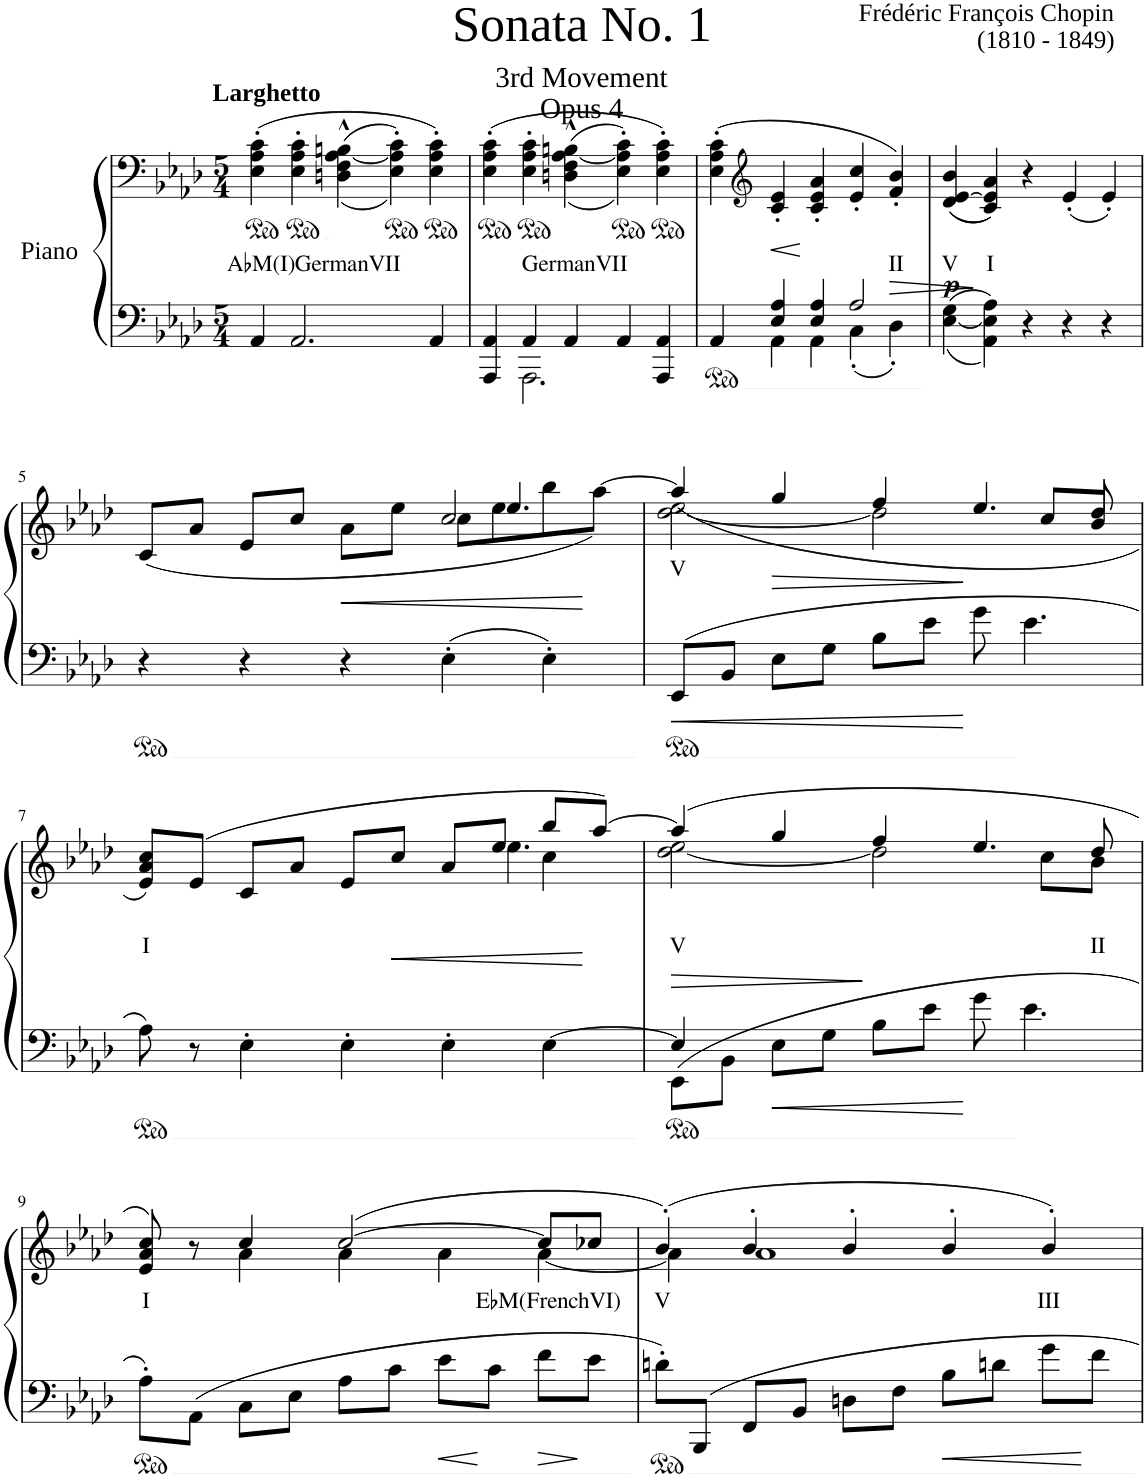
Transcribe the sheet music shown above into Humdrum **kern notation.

**kern	**kern	**text	**dynam
*part1	*part1	*part1	*part1
*staff2	*staff1	*staff1	*staff1/2
*I"Piano	*	*	*
*I'Pno	*	*	*
*clefF4	*clefF4	*	*
*k[b-e-a-d-]	*k[b-e-a-d-]	*	*
*M5/4	*M5/4	*	*
=1	=1	=1	=1
!	!LO:TX:a:B:t=Larghetto	!	!
!	!	!LO:LY:b	!
4AA-/	(4E-\' 4A-\' 4c\'	A♭M(I)	.
2.AA-/	4E-\' 4A-\' 4c\'	.	.
!	!	!LO:LY:b	!
.	(<(>4Dn\^^ 4F\^^ [<4A-\^^ 4Bn\^^	GermanVI	.
!	!	!LO:LY:b	!
.	4E-\' 4A-\]' 4c\'))	I	.
4AA-/	4E-\' 4A-\' 4c\')	.	.
=2	=2	=2	=2
*^	*	*	*
4AAA-/ 4AA-/	4ryy	(4E-\' 4A-\' 4c\'	.	.
4AA-/	2.AAA-\	4E-\' 4A-\' 4c\'	.	.
!	!	!	!LO:LY:b	!
4AA-/	.	(<(>4Dn\^^ 4F\^^ [<4A-\^^ 4Bn\^^	GermanVI	.
!	!	!	!LO:LY:b	!
4AA-/	.	4E-\' 4A-\]' 4c\'))	I	.
4AAA-/ 4AA-/	4ryy	4E-\' 4A-\' 4c\')	.	.
=3	=3	=3	=3	=3
4AA-/	4ryy	(4E-\' 4A-\' 4c\'	.	.
*	*	*clefG2	*	*
!	!	!	!	!LO:HP:b
4E-/ 4A-/	4AA-\	4c/' 4e-/'	.	<
4E-/ 4A-/	4AA-\	4c/' 4e-/' 4a-/'	.	[
2A-/	4C'\	4e-/' 4cc/'	.	.
!	!	!	!LO:LY:b	!LO:HP:b
.	4D-'\	4f/' 4b-/')	II	>
=4	=4	=4	=4	=4
!	!	!	!LO:LY:b	!LO:DY:b
*v	*v	*	*	*
[4E-\ 4G\	((<4d-/ [>4e-/ 4b-/	V	p
!	!	!LO:LY:b	!
4AA-\ 4E-\] 4A-\	4c/ 4e-/] 4a-/))	I	]
4r	4r	.	.
4r	(4e-'/	.	.
4r	4e-'/)	.	.
!!LO:LB:g=z
=5	=5	=5	=5
*	*^	*	*
*	*	*^	*	*
4r	(8c/L	2.ryy	2..ryy	.	.
.	8a-/J	.	.	.	.
4r	8e-/L	.	.	.	.
.	8cc/J	.	.	.	.
!	!	!	!	!	!LO:HP:b
4r	8a-\L	.	.	.	<
.	8ee-\J	.	.	.	.
4E-'\	2cc/	8cc\L	.	.	.
.	.	8ee-\	4.ee-/	.	.
4E-'\	.	8bb-\	.	.	.
.	.	[>8aa-\J)	.	.	[
*	*	*v	*v	*	*
=6	=6	=6	=6	=6
!	!	!	!LO:LY:b	!
8EE-/L	[2dd-\ 2ee-\	(4aa-/]	V	.
8BB-/J	.	.	.	.
!	!	!	!	!LO:HP:b
8E-\L	.	4gg/	.	>
8G\J	.	.	.	.
8B-\L	2dd-\]	4ff/	.	.
8e-\J	.	.	.	.
8g\	.	4.ee-/	.	]
4.e-\	.	.	.	.
.	8cc/L	.	.	.
.	8b-/J	8dd-/	.	.
!!LO:LB:g=z
=7	=7	=7	=7	=7
!	!	!	!LO:LY:b	!
*	*	*^	*	*
8A-\	8e-/ 8a-/ 8cc/L)	2..ryy	1ryy	I	.
8r	(8e-/J	.	.	.	.
4E-'\	8c/L	.	.	.	.
.	8a-/J	.	.	.	.
4E-'\	8e-/L	.	.	.	.
!	!	!	!	!	!LO:HP:b
.	8cc/J	.	.	.	<
4E-'\	8a-/L	.	.	.	.
.	8ee-/J	4.ee-\	.	.	.
[4E-\	8bb-/L	.	4cc\	.	.
.	[>8aa-/J)	.	.	.	[
*	*v	*v	*v	*	*
=8	=8	=8	=8
*^	*	*	*
!	!	!	!LO:LY:b	!LO:HP:b
*	*	*^	*	*
4E-/]	8EE-\L	(4aa-/]	[2dd-\ 2ee-\	V	>
.	8BB-\J	.	.	.	.
1ryy	8E-\L	4gg/	.	.	.
.	8G\J	.	.	.	.
.	8B-\L	4ff/	2dd-\]	.	]
.	8e-\J	.	.	.	.
.	8g\	4.ee-/	.	.	.
.	4.e-\	.	.	.	.
.	.	.	8cc\L	.	.
!	!	!	!	!LO:LY:b	!
.	.	8dd-/	8b-\J	II	.
*v	*v	*	*	*	*
!!LO:LB:g=z	!!
=9	=9	=9	=9	=9
!	!	!	!LO:LY:b	!
8A-'\L	8e-/ 8a-/ 8cc/)	4ryy	I	.
8AA-\J	8r	.	.	.
8C\L	4cc/	4a-\	.	.
8E-\J	.	.	.	.
8A-\L	([2cc/	4a-\	.	.
8c\J	.	.	.	.
8e-\L	.	4a-\	.	.
8c\J	.	.	.	.
!	!	!	!LO:LY:b	!
8f\L	8cc/L]	[4a-\	E♭M(FrenchVI)	.
8e-\J	8cc-X/J	.	.	.
=10	=10	=10	=10	=10
!	!	!	!LO:LY:b	!
8dn'\L	(4b-'/)	4a-\]	V	.
8BBB-/J	.	.	.	.
8FF/L	4b-'/	1a-	.	.
8BB-/J	.	.	.	.
8Dn\L	4b-'/	.	.	.
8F\J	.	.	.	.
8B-\L	4b-'/	.	.	.
8dn\J	.	.	.	.
!	!	!	!LO:LY:b	!
8g\L	4b-'/)	.	III	.
8f\J	.	.	.	.
*	*v	*v	*	*
=	=	=	=
*-	*-	*-	*-
